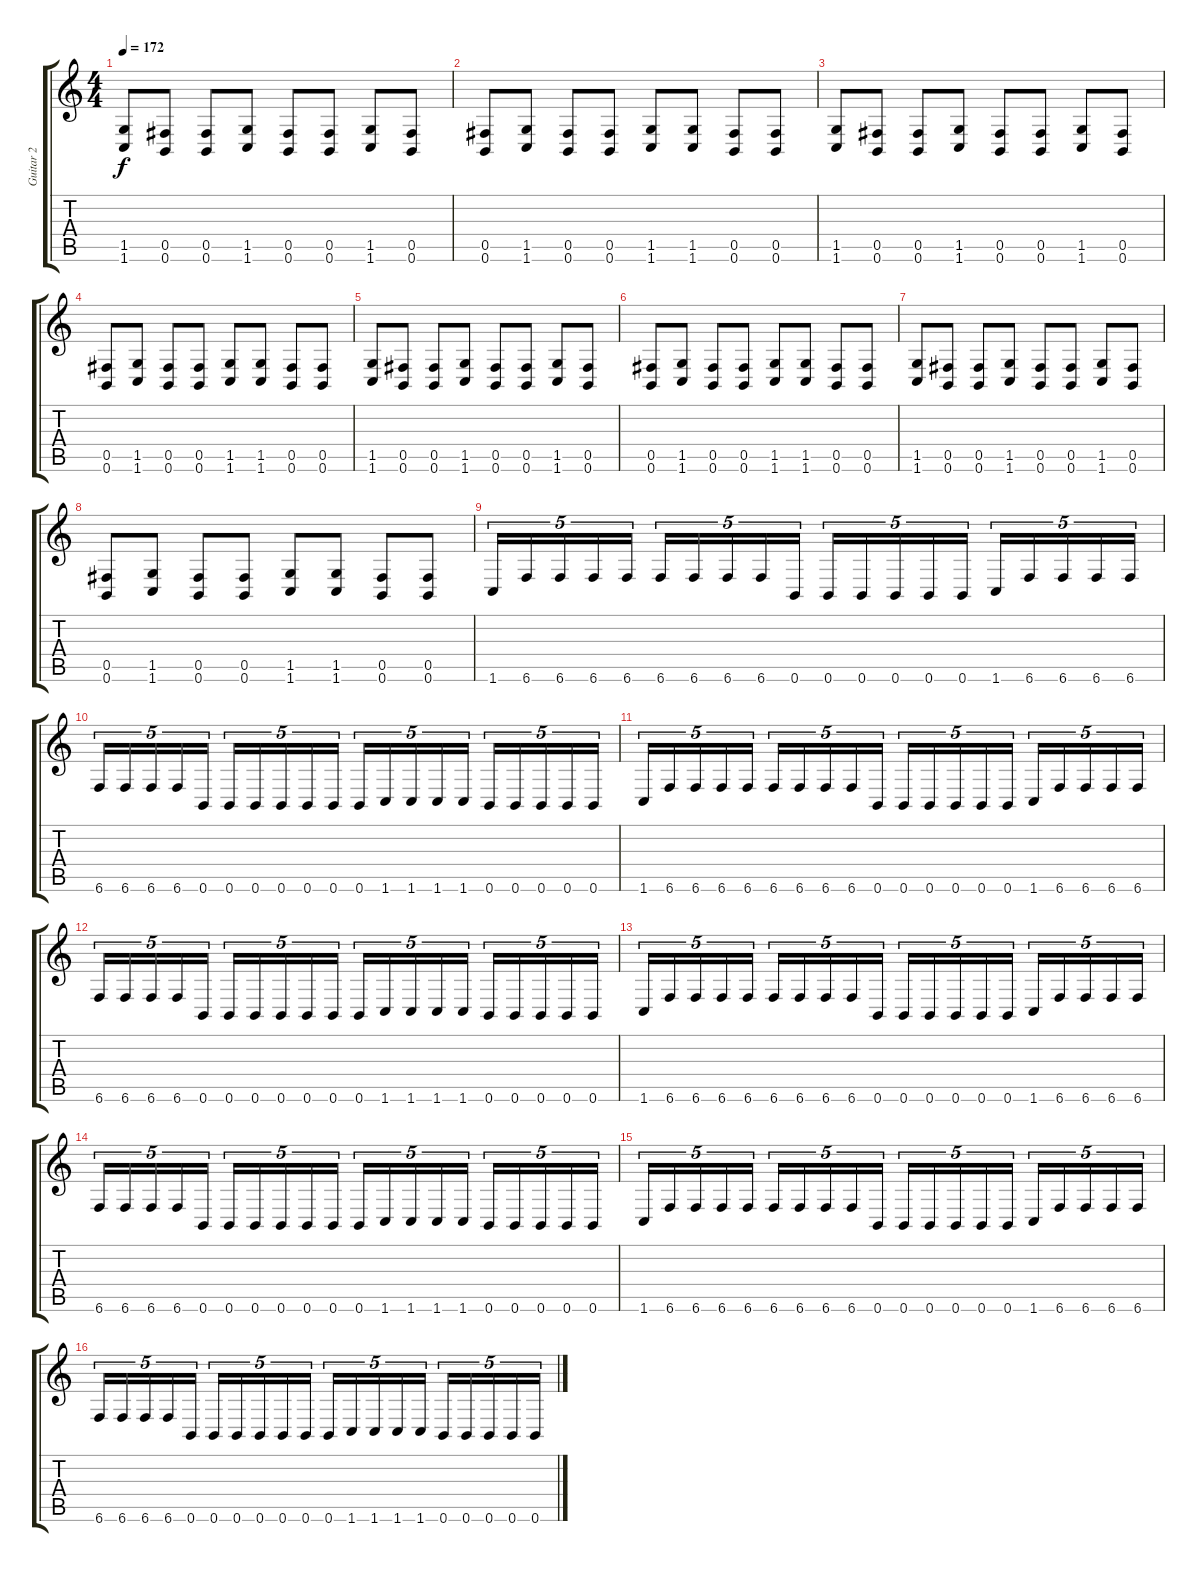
\track ("Guitar 2" "Guitar 2") {instrument overdrivenguitar}
\staff {score tabs}
\tuning (Db4 Ab3 E3 B2 Gb2 B1) {hide}
\ts (4 4)
\tempo 172
\clef g2
\ks c
(1.5 1.6).8{dy f} (0.5 0.6).8 (0.5 0.6).8 (1.5 1.6).8 (0.5 0.6).8 (0.5 0.6).8 (1.5 1.6).8 (0.5 0.6).8 |
(0.5 0.6).8 (1.5 1.6).8 (0.5 0.6).8 (0.5 0.6).8 (1.5 1.6).8 (1.5 1.6).8 (0.5 0.6).8 (0.5 0.6).8 |
(1.5 1.6).8 (0.5 0.6).8 (0.5 0.6).8 (1.5 1.6).8 (0.5 0.6).8 (0.5 0.6).8 (1.5 1.6).8 (0.5 0.6).8 |
(0.5 0.6).8 (1.5 1.6).8 (0.5 0.6).8 (0.5 0.6).8 (1.5 1.6).8 (1.5 1.6).8 (0.5 0.6).8 (0.5 0.6).8 |
(1.5 1.6).8 (0.5 0.6).8 (0.5 0.6).8 (1.5 1.6).8 (0.5 0.6).8 (0.5 0.6).8 (1.5 1.6).8 (0.5 0.6).8 |
(0.5 0.6).8 (1.5 1.6).8 (0.5 0.6).8 (0.5 0.6).8 (1.5 1.6).8 (1.5 1.6).8 (0.5 0.6).8 (0.5 0.6).8 |
(1.5 1.6).8 (0.5 0.6).8 (0.5 0.6).8 (1.5 1.6).8 (0.5 0.6).8 (0.5 0.6).8 (1.5 1.6).8 (0.5 0.6).8 |
(0.5 0.6).8 (1.5 1.6).8 (0.5 0.6).8 (0.5 0.6).8 (1.5 1.6).8 (1.5 1.6).8 (0.5 0.6).8 (0.5 0.6).8 |
1.6.16{tu (5 4)} 6.6.16{tu (5 4)} 6.6.16{tu (5 4)} 6.6.16{tu (5 4)} 6.6.16{tu (5 4)} 6.6.16{tu (5 4)} 6.6.16{tu (5 4)} 6.6.16{tu (5 4)} 6.6.16{tu (5 4)} 0.6.16{tu (5 4)} 0.6.16{tu (5 4)} 0.6.16{tu (5 4)} 0.6.16{tu (5 4)} 0.6.16{tu (5 4)} 0.6.16{tu (5 4)} 1.6.16{tu (5 4)} 6.6.16{tu (5 4)} 6.6.16{tu (5 4)} 6.6.16{tu (5 4)} 6.6.16{tu (5 4)} |
6.6.16{tu (5 4)} 6.6.16{tu (5 4)} 6.6.16{tu (5 4)} 6.6.16{tu (5 4)} 0.6.16{tu (5 4)} 0.6.16{tu (5 4)} 0.6.16{tu (5 4)} 0.6.16{tu (5 4)} 0.6.16{tu (5 4)} 0.6.16{tu (5 4)} 0.6.16{tu (5 4)} 1.6.16{tu (5 4)} 1.6.16{tu (5 4)} 1.6.16{tu (5 4)} 1.6.16{tu (5 4)} 0.6.16{tu (5 4)} 0.6.16{tu (5 4)} 0.6.16{tu (5 4)} 0.6.16{tu (5 4)} 0.6.16{tu (5 4)} |
1.6.16{tu (5 4)} 6.6.16{tu (5 4)} 6.6.16{tu (5 4)} 6.6.16{tu (5 4)} 6.6.16{tu (5 4)} 6.6.16{tu (5 4)} 6.6.16{tu (5 4)} 6.6.16{tu (5 4)} 6.6.16{tu (5 4)} 0.6.16{tu (5 4)} 0.6.16{tu (5 4)} 0.6.16{tu (5 4)} 0.6.16{tu (5 4)} 0.6.16{tu (5 4)} 0.6.16{tu (5 4)} 1.6.16{tu (5 4)} 6.6.16{tu (5 4)} 6.6.16{tu (5 4)} 6.6.16{tu (5 4)} 6.6.16{tu (5 4)} |
6.6.16{tu (5 4)} 6.6.16{tu (5 4)} 6.6.16{tu (5 4)} 6.6.16{tu (5 4)} 0.6.16{tu (5 4)} 0.6.16{tu (5 4)} 0.6.16{tu (5 4)} 0.6.16{tu (5 4)} 0.6.16{tu (5 4)} 0.6.16{tu (5 4)} 0.6.16{tu (5 4)} 1.6.16{tu (5 4)} 1.6.16{tu (5 4)} 1.6.16{tu (5 4)} 1.6.16{tu (5 4)} 0.6.16{tu (5 4)} 0.6.16{tu (5 4)} 0.6.16{tu (5 4)} 0.6.16{tu (5 4)} 0.6.16{tu (5 4)} |
1.6.16{tu (5 4)} 6.6.16{tu (5 4)} 6.6.16{tu (5 4)} 6.6.16{tu (5 4)} 6.6.16{tu (5 4)} 6.6.16{tu (5 4)} 6.6.16{tu (5 4)} 6.6.16{tu (5 4)} 6.6.16{tu (5 4)} 0.6.16{tu (5 4)} 0.6.16{tu (5 4)} 0.6.16{tu (5 4)} 0.6.16{tu (5 4)} 0.6.16{tu (5 4)} 0.6.16{tu (5 4)} 1.6.16{tu (5 4)} 6.6.16{tu (5 4)} 6.6.16{tu (5 4)} 6.6.16{tu (5 4)} 6.6.16{tu (5 4)} |
6.6.16{tu (5 4)} 6.6.16{tu (5 4)} 6.6.16{tu (5 4)} 6.6.16{tu (5 4)} 0.6.16{tu (5 4)} 0.6.16{tu (5 4)} 0.6.16{tu (5 4)} 0.6.16{tu (5 4)} 0.6.16{tu (5 4)} 0.6.16{tu (5 4)} 0.6.16{tu (5 4)} 1.6.16{tu (5 4)} 1.6.16{tu (5 4)} 1.6.16{tu (5 4)} 1.6.16{tu (5 4)} 0.6.16{tu (5 4)} 0.6.16{tu (5 4)} 0.6.16{tu (5 4)} 0.6.16{tu (5 4)} 0.6.16{tu (5 4)} |
1.6.16{tu (5 4)} 6.6.16{tu (5 4)} 6.6.16{tu (5 4)} 6.6.16{tu (5 4)} 6.6.16{tu (5 4)} 6.6.16{tu (5 4)} 6.6.16{tu (5 4)} 6.6.16{tu (5 4)} 6.6.16{tu (5 4)} 0.6.16{tu (5 4)} 0.6.16{tu (5 4)} 0.6.16{tu (5 4)} 0.6.16{tu (5 4)} 0.6.16{tu (5 4)} 0.6.16{tu (5 4)} 1.6.16{tu (5 4)} 6.6.16{tu (5 4)} 6.6.16{tu (5 4)} 6.6.16{tu (5 4)} 6.6.16{tu (5 4)} |
6.6.16{tu (5 4)} 6.6.16{tu (5 4)} 6.6.16{tu (5 4)} 6.6.16{tu (5 4)} 0.6.16{tu (5 4)} 0.6.16{tu (5 4)} 0.6.16{tu (5 4)} 0.6.16{tu (5 4)} 0.6.16{tu (5 4)} 0.6.16{tu (5 4)} 0.6.16{tu (5 4)} 1.6.16{tu (5 4)} 1.6.16{tu (5 4)} 1.6.16{tu (5 4)} 1.6.16{tu (5 4)} 0.6.16{tu (5 4)} 0.6.16{tu (5 4)} 0.6.16{tu (5 4)} 0.6.16{tu (5 4)} 0.6.16{tu (5 4)}
